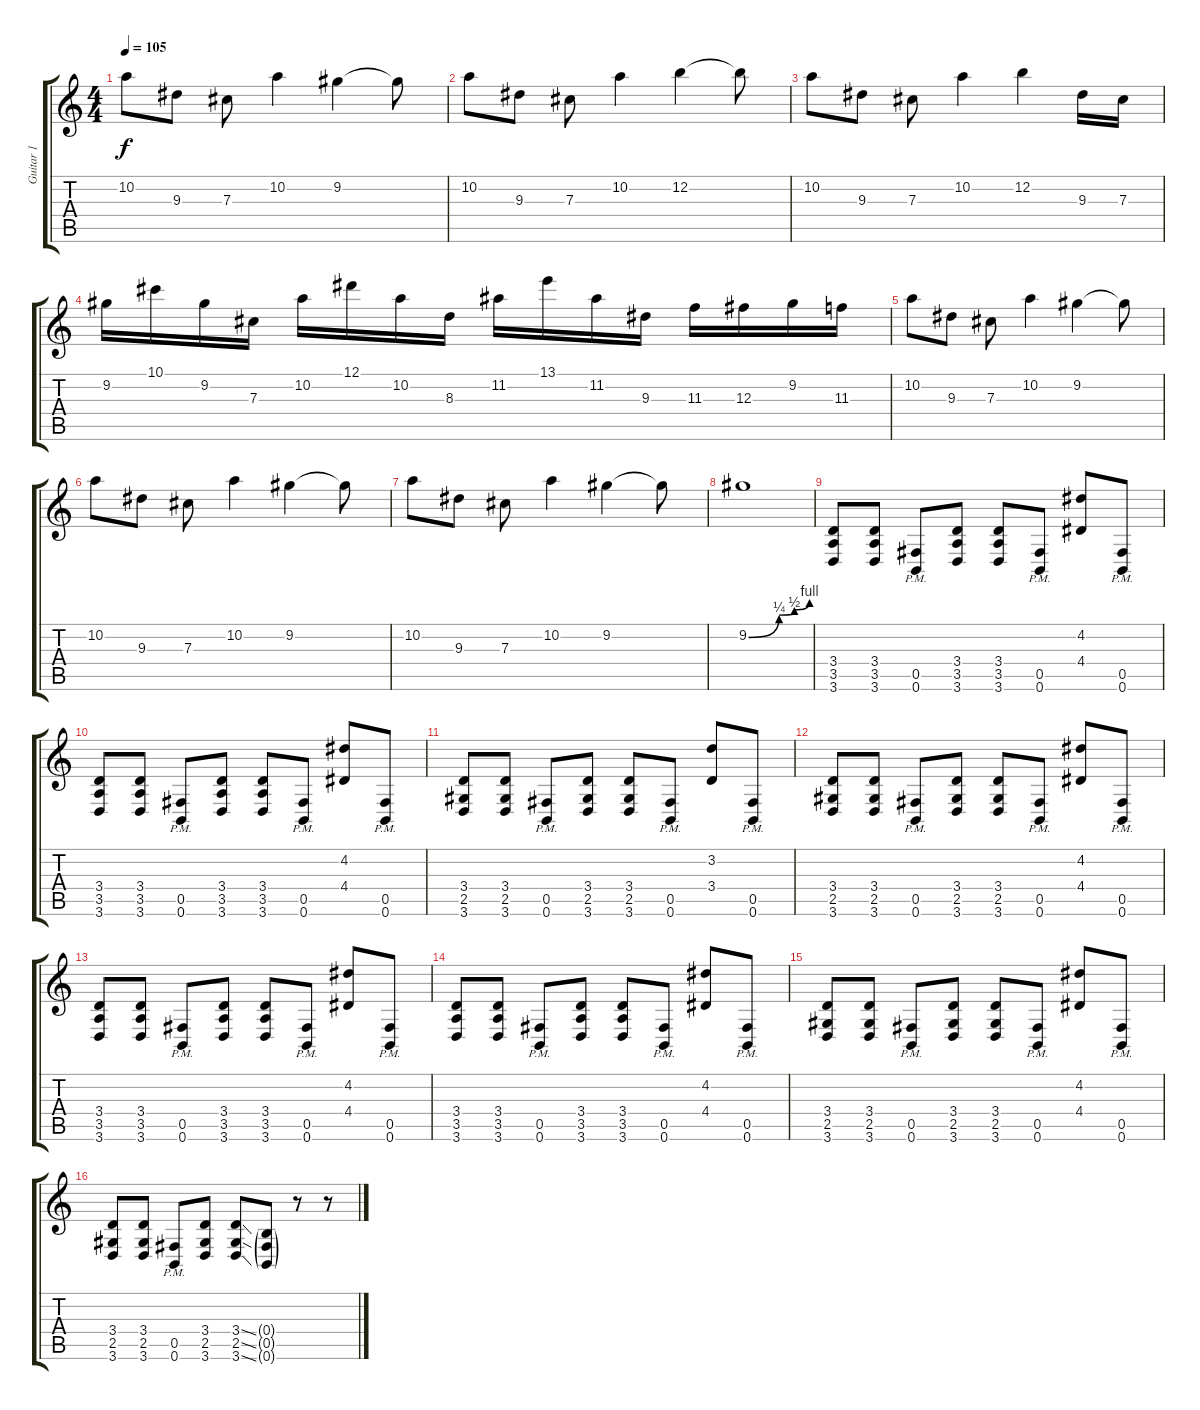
\track ("Guitar 1" "Guitar 1") {instrument distortionguitar}
\staff {score tabs}
\tuning (Eb4 B3 Gb3 B2 Gb2 B1) {hide}
\ts (4 4)
\tempo 105
\clef g2
\ks c
10.2.8{dy f} 9.3.8 7.3.8 10.2.4 9.2.4 9.2{t}.8 |
10.2.8 9.3.8 7.3.8 10.2.4 12.2.4 12.2{t}.8 |
10.2.8 9.3.8 7.3.8 10.2.4 12.2.4 9.3.16 7.3.16 |
9.2.16 10.1.16 9.2.16 7.3.16 10.2.16 12.1.16 10.2.16 8.3.16 11.2.16 13.1.16 11.2.16 9.3.16 11.3.16 12.3.16 9.2.16 11.3.16 |
10.2.8 9.3.8 7.3.8 10.2.4 9.2.4 9.2{t}.8 |
10.2.8 9.3.8 7.3.8 10.2.4 9.2.4 9.2{t}.8 |
10.2.8 9.3.8 7.3.8 10.2.4 9.2.4 9.2{t}.8 |
9.2{be (custom 0 0 30 1 45 2 60 4)}.1 |
(3.4 3.5 3.6).8 (3.4 3.5 3.6).8 (0.5{pm} 0.6{pm}).8 (3.4 3.5 3.6).8 (3.4 3.5 3.6).8 (0.5{pm} 0.6{pm}).8 (4.2 4.4).8 (0.5{pm} 0.6{pm}).8 |
(3.4 3.5 3.6).8 (3.4 3.5 3.6).8 (0.5{pm} 0.6{pm}).8 (3.4 3.5 3.6).8 (3.4 3.5 3.6).8 (0.5{pm} 0.6{pm}).8 (4.2 4.4).8 (0.5{pm} 0.6{pm}).8 |
(3.4 2.5 3.6).8 (3.4 2.5 3.6).8 (0.5{pm} 0.6{pm}).8 (3.4 2.5 3.6).8 (3.4 2.5 3.6).8 (0.5{pm} 0.6{pm}).8 (3.2 3.4).8 (0.5{pm} 0.6{pm}).8 |
(3.4 2.5 3.6).8 (3.4 2.5 3.6).8 (0.5{pm} 0.6{pm}).8 (3.4 2.5 3.6).8 (3.4 2.5 3.6).8 (0.5{pm} 0.6{pm}).8 (4.2 4.4).8 (0.5{pm} 0.6{pm}).8 |
(3.4 3.5 3.6).8 (3.4 3.5 3.6).8 (0.5{pm} 0.6{pm}).8 (3.4 3.5 3.6).8 (3.4 3.5 3.6).8 (0.5{pm} 0.6{pm}).8 (4.2 4.4).8 (0.5{pm} 0.6{pm}).8 |
(3.4 3.5 3.6).8 (3.4 3.5 3.6).8 (0.5{pm} 0.6{pm}).8 (3.4 3.5 3.6).8 (3.4 3.5 3.6).8 (0.5{pm} 0.6{pm}).8 (4.2 4.4).8 (0.5{pm} 0.6{pm}).8 |
(3.4 2.5 3.6).8 (3.4 2.5 3.6).8 (0.5{pm} 0.6{pm}).8 (3.4 2.5 3.6).8 (3.4 2.5 3.6).8 (0.5{pm} 0.6{pm}).8 (4.2 4.4).8 (0.5{pm} 0.6{pm}).8 |
(3.4 2.5 3.6).8 (3.4 2.5 3.6).8 (0.5{pm} 0.6{pm}).8 (3.4 2.5 3.6).8 (3.4{ss} 2.5{ss} 3.6{ss}).8 (0.4{g} 0.5{g} 0.6{g}).8 r.8 r.8
